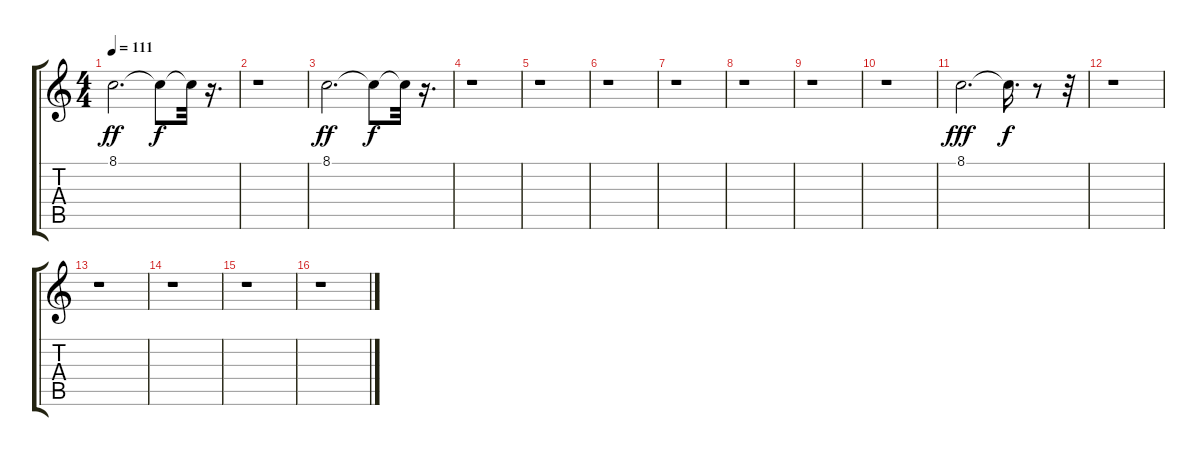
\track "" {instrument synthstrings1}
\staff {score tabs}
\tuning (E4 B3 G3 D3 A2 E2) {hide}
\ts (4 4)
\tempo 111
\clef g2
\ks c
8.1.2{d dy ff} 8.1{t}.8{dy f} 8.1{t}.32 r.16{d} |
r.1 |
8.1.2{d dy ff} 8.1{t}.8{dy f} 8.1{t}.32 r.16{d} |
r.1 |
r.1 |
r.1 |
r.1 |
r.1 |
r.1 |
r.1 |
8.1.2{d dy fff} 8.1{t}.16{d dy f} r.8 r.32 |
r.1 |
r.1 |
r.1 |
r.1 |
r.1
